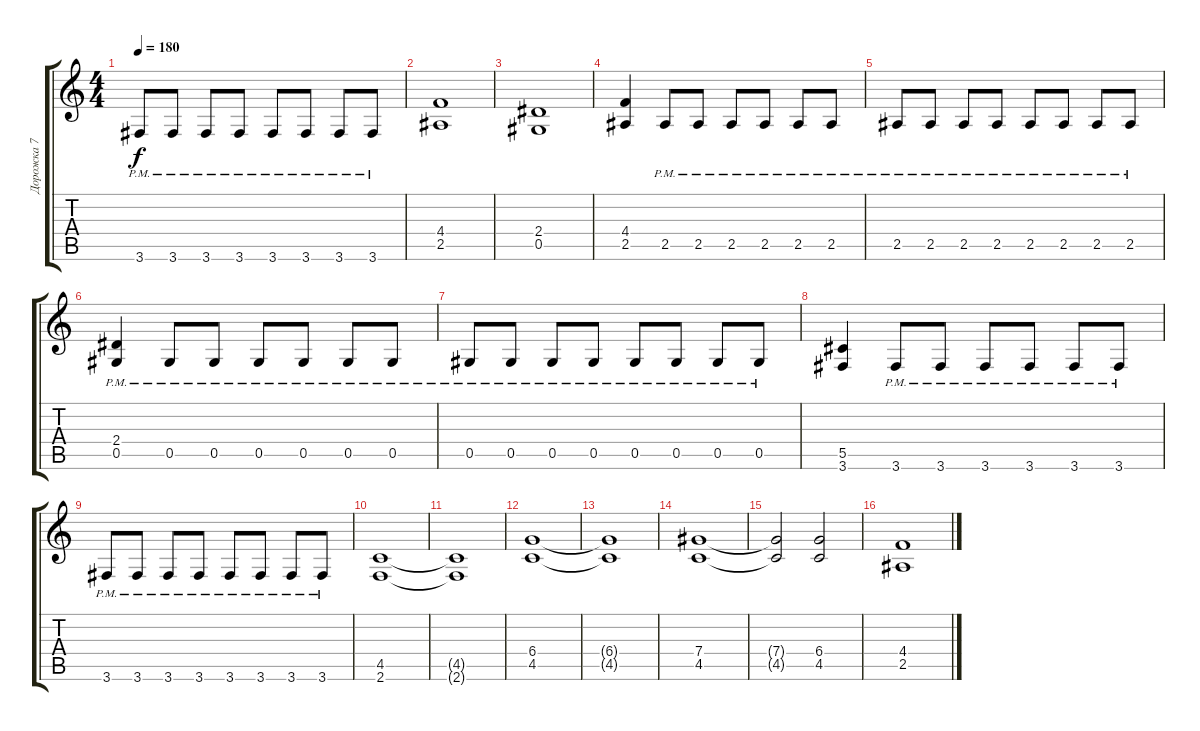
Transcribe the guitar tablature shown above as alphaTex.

\track ("Дорожка 7" "Дорожка 7") {instrument distortionguitar}
\staff {score tabs}
\tuning (Eb4 Bb3 Gb3 Db3 Ab2 Eb2) {hide}
\ts (4 4)
\tempo 180
\clef g2
\ks c
3.6{pm}.8{dy f} 3.6{pm}.8 3.6{pm}.8 3.6{pm}.8 3.6{pm}.8 3.6{pm}.8 3.6{pm}.8 3.6{pm}.8 |
(4.4 2.5).1 |
(2.4 0.5).1 |
(4.4 2.5).4 2.5{pm}.8 2.5{pm}.8 2.5{pm}.8 2.5{pm}.8 2.5{pm}.8 2.5{pm}.8 |
2.5{pm}.8 2.5{pm}.8 2.5{pm}.8 2.5{pm}.8 2.5{pm}.8 2.5{pm}.8 2.5{pm}.8 2.5{pm}.8 |
(2.4 0.5{pm}).4 0.5{pm}.8 0.5{pm}.8 0.5{pm}.8 0.5{pm}.8 0.5{pm}.8 0.5{pm}.8 |
0.5{pm}.8 0.5{pm}.8 0.5{pm}.8 0.5{pm}.8 0.5{pm}.8 0.5{pm}.8 0.5{pm}.8 0.5{pm}.8 |
(5.5 3.6).4 3.6{pm}.8 3.6{pm}.8 3.6{pm}.8 3.6{pm}.8 3.6{pm}.8 3.6{pm}.8 |
3.6{pm}.8 3.6{pm}.8 3.6{pm}.8 3.6{pm}.8 3.6{pm}.8 3.6{pm}.8 3.6{pm}.8 3.6{pm}.8 |
(4.5 2.6).1 |
(4.5{t} 2.6{t}).1 |
(6.4 4.5).1 |
(6.4{t} 4.5{t}).1 |
(7.4 4.5).1 |
(7.4{t} 4.5{t}).2 (6.4 4.5).2 |
(4.4 2.5).1
